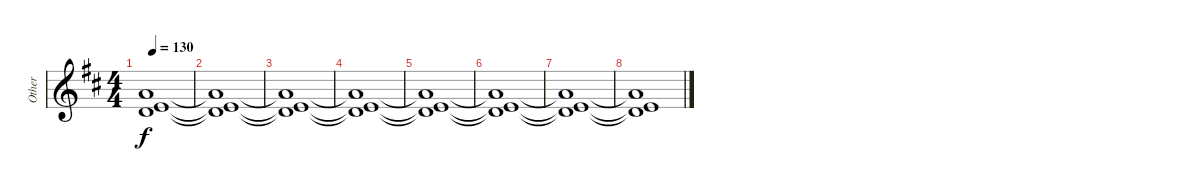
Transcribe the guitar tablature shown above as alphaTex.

\track ("Other" "Other") {instrument pad2warm}
\staff {score}
\tuning (E5 B4 G4 D4 A3 E3 B2) {hide}
\ts (4 4)
\tempo 130
\clef g2
\ks d
(2.3{t} 2.4{t} 5.5{t}).1{dy f} |
(2.3{t} 2.4{t} 5.5{t}).1 |
(2.3{t} 2.4{t} 5.5{t}).1 |
(2.3{t} 2.4{t} 5.5{t}).1 |
(2.3{t} 2.4{t} 5.5{t}).1 |
(2.3{t} 2.4{t} 5.5{t}).1 |
(2.3{t} 2.4{t} 5.5{t}).1 |
(2.3{t} 2.4{t} 5.5{t}).1
